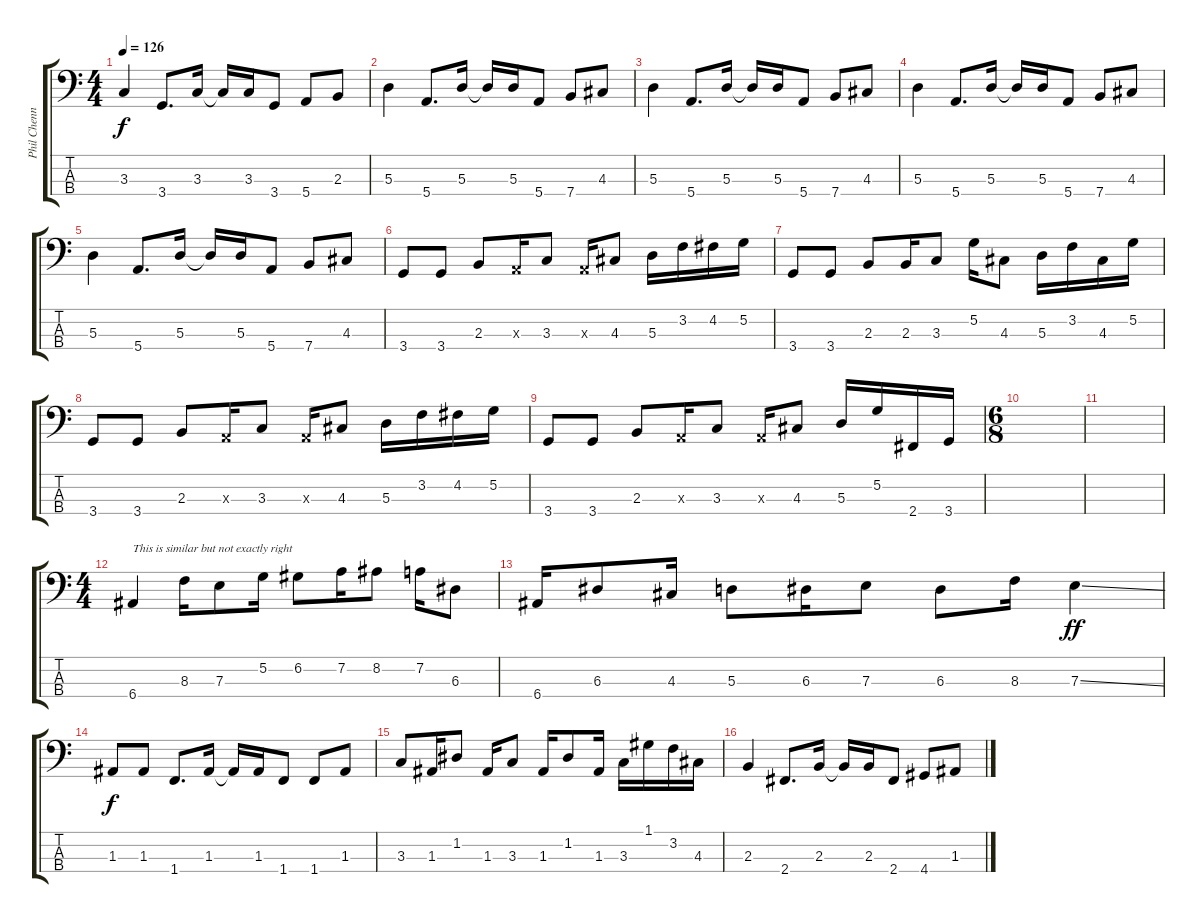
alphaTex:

\track ("Phil Chenn" "Phil Chenn") {instrument fretlessbass}
\staff {score tabs}
\tuning (G2 D2 A1 E1) {hide}
\ts (4 4)
\tempo 126
\clef f4
\ks c
3.3.4{dy f} 3.4.8{d} 3.3.16 3.3{t}.16 3.3.16 3.4.8 5.4.8 2.3.8 |
5.3.4 5.4.8{d} 5.3.16 5.3{t}.16 5.3.16 5.4.8 7.4.8 4.3.8 |
5.3.4 5.4.8{d} 5.3.16 5.3{t}.16 5.3.16 5.4.8 7.4.8 4.3.8 |
5.3.4 5.4.8{d} 5.3.16 5.3{t}.16 5.3.16 5.4.8 7.4.8 4.3.8 |
5.3.4 5.4.8{d} 5.3.16 5.3{t}.16 5.3.16 5.4.8 7.4.8 4.3.8 |
3.4.8 3.4.8 2.3.8 0.3{x}.16 3.3.8 0.3{x}.16 4.3.8 5.3.16 3.2.16 4.2.16 5.2.16 |
3.4.8 3.4.8 2.3.8 2.3.16 3.3.8 5.2.16 4.3.8 5.3.16 3.2.16 4.3.16 5.2.16 |
3.4.8 3.4.8 2.3.8 0.3{x}.16 3.3.8 0.3{x}.16 4.3.8 5.3.16 3.2.16 4.2.16 5.2.16 |
3.4.8 3.4.8 2.3.8 0.3{x}.16 3.3.8 0.3{x}.16 4.3.8 5.3.16 5.2.16 2.4.16 3.4.16 |
\ts (6 8)
|
|
\ts (4 4)
6.4.4{txt "This is similar but not exactly right"} 8.3.16 7.3.8 5.2.16 6.2.8 7.2.16 8.2.8 7.2.16 6.3.8 |
6.4.16 6.3.8 4.3.16 5.3.8 6.3.16 7.3.8 6.3.8 8.3.16 7.3{ss}.4{dy ff} |
1.3.8{dy f} 1.3.8 1.4.8{d} 1.3.16 1.3{t}.16 1.3.16 1.4.8 1.4.8 1.3.8 |
3.3.8 1.3.16 1.2.8 1.3.16 3.3.8 1.3.16 1.2.8 1.3.16 3.3.16 1.1.16 3.2.16 4.3.16 |
2.3.4 2.4.8{d} 2.3.16 2.3{t}.16 2.3.16 2.4.8 4.4.8 1.3.8
